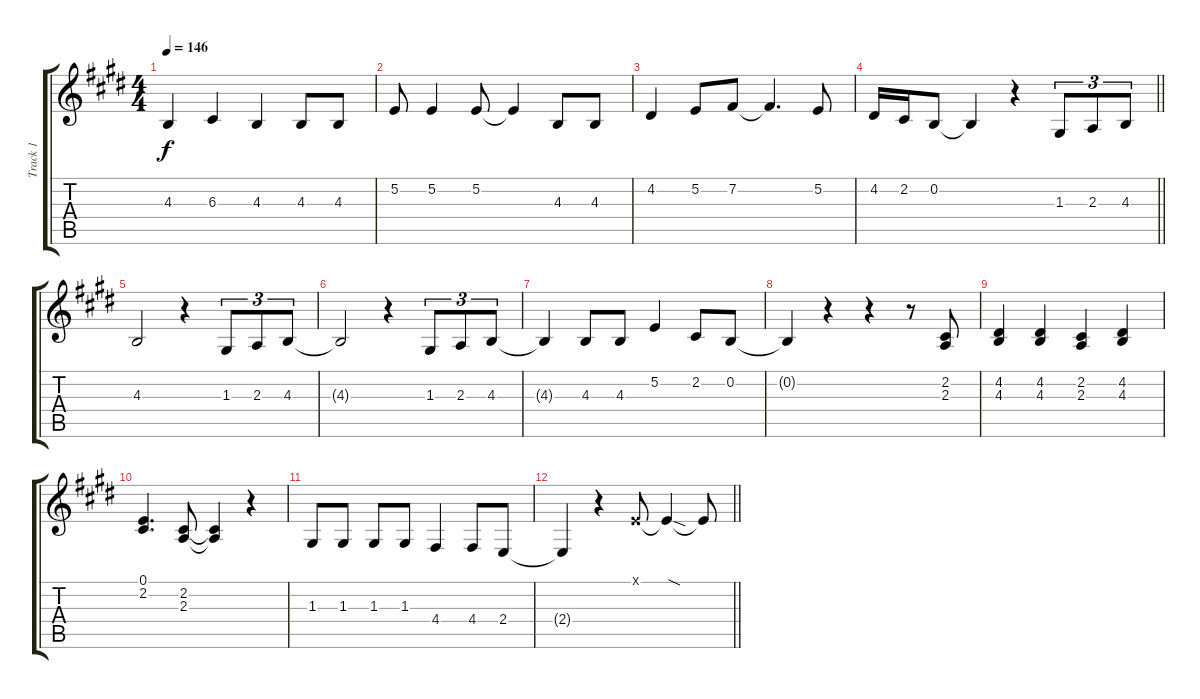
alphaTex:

\track ("Track 1" "Track 1") {instrument tenorsax}
\staff {score tabs}
\tuning (E4 B3 G3 D3 A2 E2) {hide}
\ts (4 4)
\tempo 146
\clef g2
\ks e
4.3.4{dy f} 6.3.4 4.3.4 4.3.8 4.3.8 |
5.2.8 5.2.4 5.2.8 5.2{t}.4 4.3.8 4.3.8 |
4.2.4 5.2.8 7.2.8 7.2{t}.4{d} 5.2.8 |
\barLineRight lightlight
4.2.16 2.2.16 0.2.8 0.2{t}.4 r.4 1.3.8{tu (3 2)} 2.3.8{tu (3 2)} 4.3.8{tu (3 2)} |
4.3.2 r.4 1.3.8{tu (3 2)} 2.3.8{tu (3 2)} 4.3.8{tu (3 2)} |
4.3{t}.2 r.4 1.3.8{tu (3 2)} 2.3.8{tu (3 2)} 4.3.8{tu (3 2)} |
4.3{t}.4 4.3.8 4.3.8 5.2.4 2.2.8 0.2.8 |
0.2{t}.4 r.4 r.4 r.8 (2.2 2.3).8 |
(4.2 4.3).4 (4.2 4.3).4 (2.2 2.3).4 (4.2 4.3).4 |
(0.1 2.2).4{d} (2.2 2.3).8 (2.2{t} 2.3{t}).4 r.4 |
1.3.8 1.3.8 1.3.8 1.3.8 4.4.4 4.4.8 2.4.8 |
\barLineRight lightlight
2.4{t}.4 r.4 0.1{x}.8 0.1{sod t}.4 0.1{t}.8
